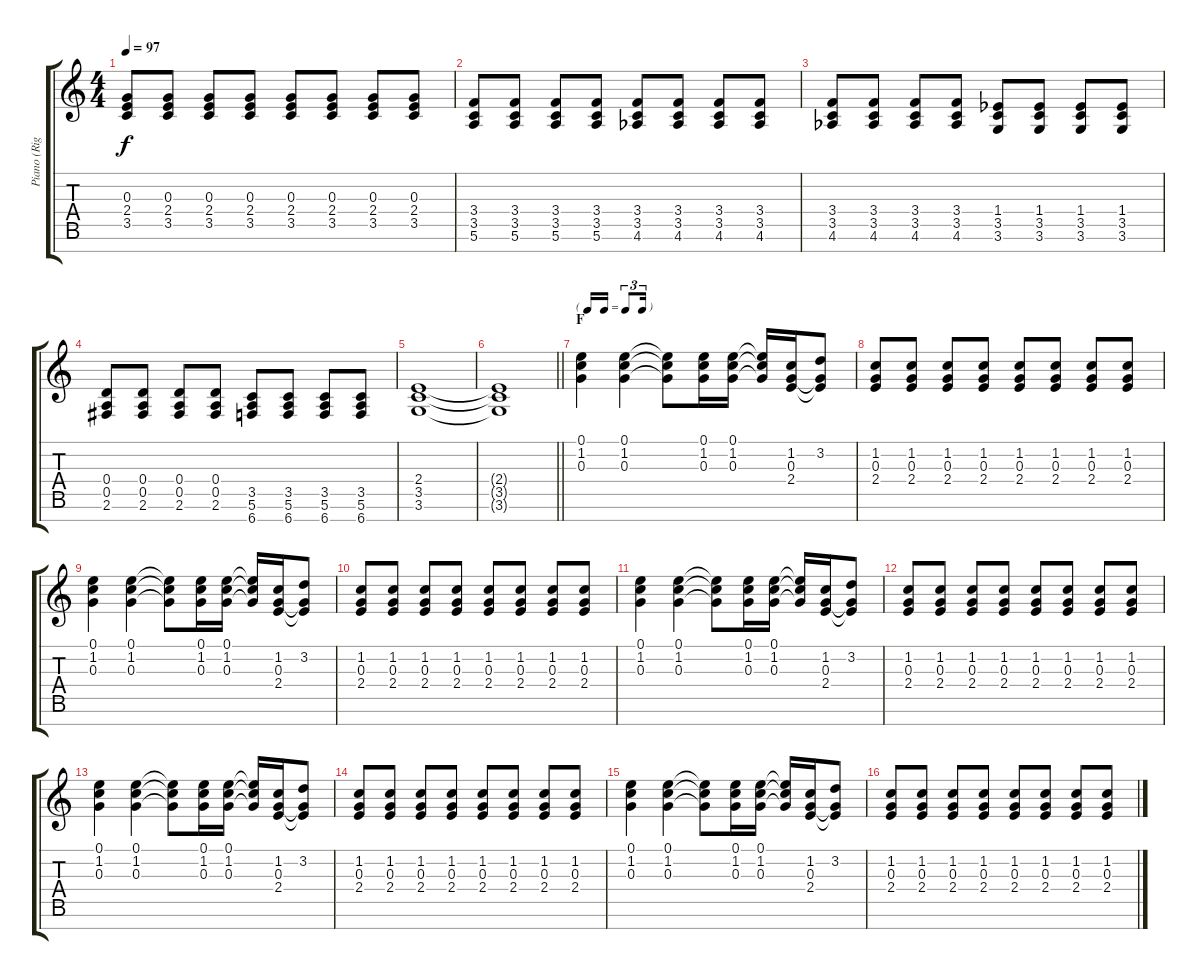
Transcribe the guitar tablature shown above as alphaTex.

\track ("Piano (Right Hand)" "Piano (Rig") {instrument acousticgrandpiano}
\staff {score tabs}
\tuning (E5 B4 G4 D4 A3 E3 B2) {hide}
\ts (4 4)
\tempo 97
\clef g2
\ks c
(0.3 2.4 3.5).8{dy f} (0.3 2.4 3.5).8 (0.3 2.4 3.5).8 (0.3 2.4 3.5).8 (0.3 2.4 3.5).8 (0.3 2.4 3.5).8 (0.3 2.4 3.5).8 (0.3 2.4 3.5).8 |
(3.4 3.5 5.6).8 (3.4 3.5 5.6).8 (3.4 3.5 5.6).8 (3.4 3.5 5.6).8 (3.4 3.5 4.6{acc b}).8 (3.4 3.5 4.6{acc b}).8 (3.4 3.5 4.6{acc b}).8 (3.4 3.5 4.6{acc b}).8 |
(3.4 3.5 4.6{acc b}).8 (3.4 3.5 4.6{acc b}).8 (3.4 3.5 4.6{acc b}).8 (3.4 3.5 4.6{acc b}).8 (1.4{acc b} 3.5 3.6).8 (1.4{acc b} 3.5 3.6).8 (1.4{acc b} 3.5 3.6).8 (1.4{acc b} 3.5 3.6).8 |
(0.4 0.5 2.6).8 (0.4 0.5 2.6).8 (0.4 0.5 2.6).8 (0.4 0.5 2.6).8 (3.5 5.6 6.7).8 (3.5 5.6 6.7).8 (3.5 5.6 6.7).8 (3.5 5.6 6.7).8 |
(2.4 3.5 3.6).1 |
\barLineRight lightlight
(2.4{t} 3.5{t} 3.6{t}).1 |
\tf triplet16th
\section ("" "F")
(0.1 1.2 0.3).4 (0.1 1.2 0.3).4 (0.1{t} 1.2{t} 0.3{t}).8 (0.1 1.2 0.3).16 (0.1 1.2 0.3).16 (0.1{t} 1.2{t} 0.3{t}).16 (1.2 0.3 2.4).16 (3.2 0.3{t} 2.4{t}).8 |
(1.2 0.3 2.4).8 (1.2 0.3 2.4).8 (1.2 0.3 2.4).8 (1.2 0.3 2.4).8 (1.2 0.3 2.4).8 (1.2 0.3 2.4).8 (1.2 0.3 2.4).8 (1.2 0.3 2.4).8 |
(0.1 1.2 0.3).4 (0.1 1.2 0.3).4 (0.1{t} 1.2{t} 0.3{t}).8 (0.1 1.2 0.3).16 (0.1 1.2 0.3).16 (0.1{t} 1.2{t} 0.3{t}).16 (1.2 0.3 2.4).16 (3.2 0.3{t} 2.4{t}).8 |
(1.2 0.3 2.4).8 (1.2 0.3 2.4).8 (1.2 0.3 2.4).8 (1.2 0.3 2.4).8 (1.2 0.3 2.4).8 (1.2 0.3 2.4).8 (1.2 0.3 2.4).8 (1.2 0.3 2.4).8 |
(0.1 1.2 0.3).4 (0.1 1.2 0.3).4 (0.1{t} 1.2{t} 0.3{t}).8 (0.1 1.2 0.3).16 (0.1 1.2 0.3).16 (0.1{t} 1.2{t} 0.3{t}).16 (1.2 0.3 2.4).16 (3.2 0.3{t} 2.4{t}).8 |
(1.2 0.3 2.4).8 (1.2 0.3 2.4).8 (1.2 0.3 2.4).8 (1.2 0.3 2.4).8 (1.2 0.3 2.4).8 (1.2 0.3 2.4).8 (1.2 0.3 2.4).8 (1.2 0.3 2.4).8 |
(0.1 1.2 0.3).4 (0.1 1.2 0.3).4 (0.1{t} 1.2{t} 0.3{t}).8 (0.1 1.2 0.3).16 (0.1 1.2 0.3).16 (0.1{t} 1.2{t} 0.3{t}).16 (1.2 0.3 2.4).16 (3.2 0.3{t} 2.4{t}).8 |
(1.2 0.3 2.4).8 (1.2 0.3 2.4).8 (1.2 0.3 2.4).8 (1.2 0.3 2.4).8 (1.2 0.3 2.4).8 (1.2 0.3 2.4).8 (1.2 0.3 2.4).8 (1.2 0.3 2.4).8 |
(0.1 1.2 0.3).4 (0.1 1.2 0.3).4 (0.1{t} 1.2{t} 0.3{t}).8 (0.1 1.2 0.3).16 (0.1 1.2 0.3).16 (0.1{t} 1.2{t} 0.3{t}).16 (1.2 0.3 2.4).16 (3.2 0.3{t} 2.4{t}).8 |
(1.2 0.3 2.4).8 (1.2 0.3 2.4).8 (1.2 0.3 2.4).8 (1.2 0.3 2.4).8 (1.2 0.3 2.4).8 (1.2 0.3 2.4).8 (1.2 0.3 2.4).8 (1.2 0.3 2.4).8
